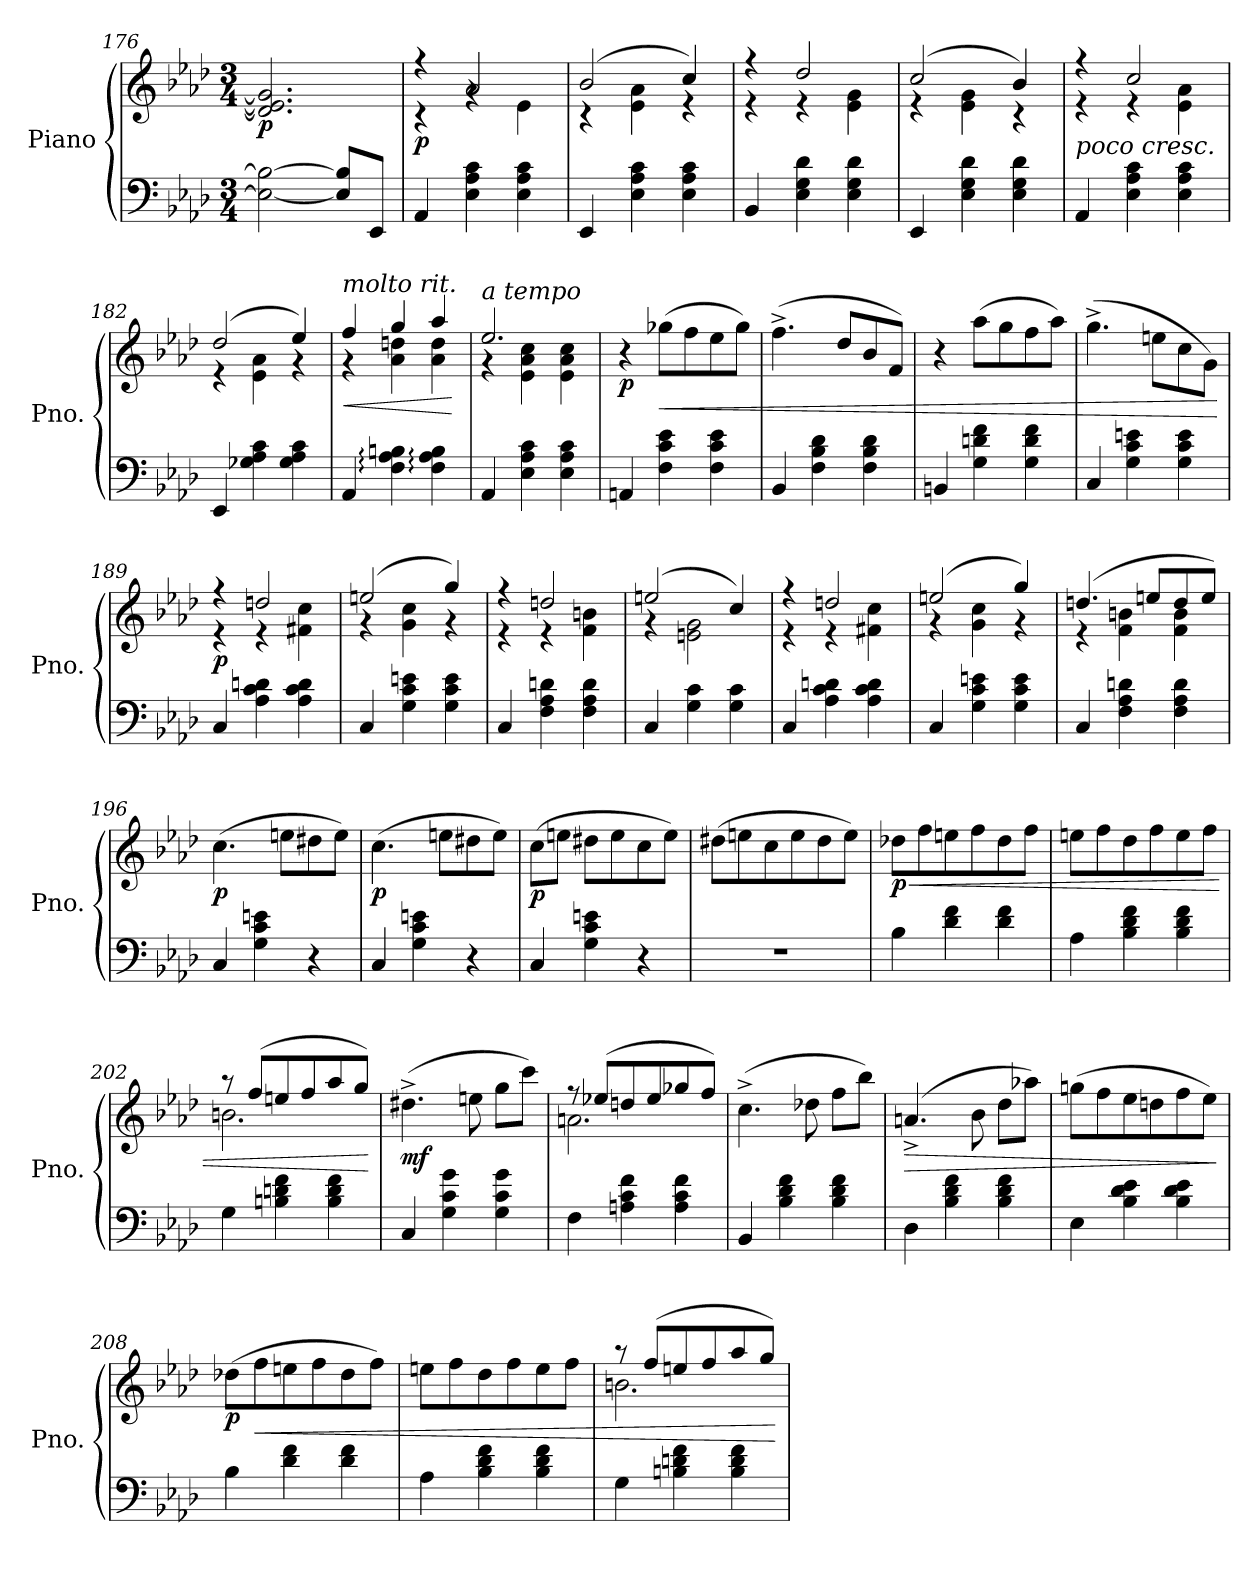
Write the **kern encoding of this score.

**kern	**kern	**dynam
*part1	*part1	*part1
*staff2	*staff1	*staff1/2
*I"Piano	*	*
*I'Pno.	*	*
*clefF4	*clefG2	*
*k[b-e-a-d-]	*k[b-e-a-d-]	*
*M3/4	*M3/4	*
=176	=176	=176
!	!	!LO:DY:b
2E-i\_ 2B-i\_	2.d-i/] 2.e-i/] 2.gi/]	p
8E-i/] 8B-i/]L	.	.
8EE-i/J	.	.
=177	=177	=177
*	*^	*
!	!	!	!LO:DY:b
4AA-/	4r	4r	p
4E-\< 4A-\< 4c\<	2a-/	4rg	.
4E-\ 4A-\ 4c\	.	4e-\	.
=178	=178	=178	=178
4EE-/	(>2b-/	4r	.
4E-\ 4A-\ 4c\	.	4e-\ 4a-\	.
4E-\ 4A-\ 4c\	4cc/)	4r	.
=179	=179	=179	=179
4BB-/	4r	4r	.
4E-\< 4G\< 4d-\<	2dd-/	4r	.
4E-\ 4G\ 4d-\	.	4e-\ 4g\	.
=180	=180	=180	=180
4EE-/	(>2cc/	4r	.
4E-\ 4G\ 4d-\	.	4e-\ 4g\	.
4E-\ 4G\ 4d-\	4b-/)	4r	.
!!LO:LB:g=z	!!
=181	=181	=181	=181
!LO:TX:a:i:t=poco cresc.	!	!	!
4AA-/	4r	4r	.
4E-\< 4A-\< 4c\<	2cc/	4r	.
4E-\ 4A-\ 4c\	.	4e-\ 4a-\	.
=182	=182	=182	=182
4EE-/	(>2dd-/	4r	.
4G-X\< 4A-\< 4c\<	.	4e-\ 4a-\	.
4G-\ 4A-\ 4c\	4ee-/)	4r	.
=183	=183	=183	=183
!	!LO:TX:a:i:t=molto rit.	!	!
!	!	!	!LO:HP:b
4AA-/	4ff/	4r	<
*	*MM158	*	*
4F\:< 4A-\:< 4Bn\:<	4gg/	4a-\: 4ddn\:	.
*	*MM153	*	*
4F\: 4A-\: 4B\:	4aa-/	4a-\: 4dd\:	.
*	*v	*v	*
.	.	[
=184	=184	=184
*	*MM170	*
*	*^	*
!	!LO:TX:a:i:t=a tempo	!	!
4AA-/	2.ee-/	4r	.
4E-\< 4A-\< 4c\<	.	4e-\ 4a-\ 4cc\	.
4E-\ 4A-\ 4c\	.	4e-\ 4a-\ 4cc\	.
=185	=185	=185	=185
!	!	!	!LO:DY:b
*	*v	*v	*
4AAn/	4r	p
!	!	!LO:HP:b
4F\ 4c\ 4e-\	(>8gg-X\L	<
.	8ff\	.
4F\ 4c\ 4e-\	8ee-\	.
.	8gg-\J)	.
=186	=186	=186
4BB-/	(>4.ff^\	.
4F\ 4B-\ 4d-\	.	.
.	8dd-/L	.
4F\ 4B-\ 4d-\	8b-/	.
.	8f/J)	.
!!LO:LB:g=z
=187	=187	=187
4BBn/	4r	.
4G\ 4dn\ 4f\	(>8aa-\L	.
.	8gg\	.
4G\ 4d\ 4f\	8ff\	.
.	8aa-\J)	.
=188	=188	=188
4C/	(>4.gg^\	.
4G\< 4c\< 4en\<	.	.
.	8een\L	.
4G\ 4c\ 4e\	8cc\	.
.	8g\J)	.
.	.	[
=189	=189	=189
*	*^	*
!	!	!	!LO:DY:b
4C/	4r	4r	p
4A-\ 4c\ 4dn\	2ddn/	4r	.
4A-\ 4c\ 4d\	.	4f#X\ 4cc\	.
=190	=190	=190	=190
4C/	(>2een/	4r	.
4G\< 4c\< 4en\<	.	4g\ 4cc\	.
4G\ 4c\ 4e\	4gg/)	4r	.
=191	=191	=191	=191
4C/	4r	4r	.
4F\< 4A-\< 4dn\<	2ddn/	4r	.
4F\ 4A-\ 4d\	.	4f\ 4bn\	.
=192	=192	=192	=192
4C/	(>2een/	4r	.
4G\ 4c\	.	2en\ 2g\	.
4G\ 4c\	4cc/)	.	.
!!LO:PB:g=z	!!
=193	=193	=193	=193
4C/	4r	4r	.
4A-\< 4c\< 4dn\<	2ddn/	4r	.
4A-\ 4c\ 4d\	.	4f#X\ 4cc\	.
=194	=194	=194	=194
4C/	(>2een/	4r	.
4G\< 4c\< 4en\<	.	4g\ 4cc\	.
4G\ 4c\ 4e\	4gg/)	4r	.
=195	=195	=195	=195
4C/	(>4.ddn/	4r	.
4F\< 4A-\< 4dn\<	.	4f\ 4bn\	.
.	8een/L	.	.
4F\ 4A-\ 4d\	8dd/	4f\ 4b\	.
.	8ee/J)	.	.
*	*v	*v	*
=196	=196	=196
!	!	!LO:DY:b
4C/	(>4.cc\	p
4G\< 4c\< 4en\<	.	.
.	8een\L	.
4r	8dd#X\	.
.	8ee\J)	.
=197	=197	=197
!	!	!LO:DY:b
4C/	(>4.cc\	p
4G\ 4c\ 4en\	.	.
.	8een\L	.
4r	8dd#X\	.
.	8ee\J)	.
!!LO:LB:g=z
=198	=198	=198
!	!	!LO:DY:b
4C/	(>8cc\L	p
.	8een\J	.
4G\ 4c\ 4en\	8dd#X\L	.
.	8ee\	.
4r	8cc\	.
.	8ee\J)	.
=199	=199	=199
2.r	(>8dd#X\L	.
.	8een\	.
.	8cc\	.
.	8ee\	.
.	8dd#\	.
.	8ee\J)	.
=200	=200	=200
!	!	!LO:HP:b
!	!	!LO:DY:n=1:b
4B-\	8dd-X\L	< p
.	8ff\	.
4d-\ 4f\	8een\	.
.	8ff\	.
4d-\ 4f\	8dd-\	.
.	8ff\J	.
=201	=201	=201
4A-\	8een\L	.
.	8ff\	.
4B-\ 4d-\ 4f\	8dd-\	.
.	8ff\	.
4B-\ 4d-\ 4f\	8ee\	.
.	8ff\J	.
=202	=202	=202
*	*^	*
4G\	8r	2.bn\	.
.	(>8ff/L	.	.
4Bn\ 4dn\ 4f\	8een/	.	.
.	8ff/	.	.
4B\ 4d\ 4f\	8aa-/	.	.
.	8gg/J)	.	.
*	*v	*v	*
.	.	[
!!LO:LB:g=z
=203	=203	=203
!	!	!LO:DY:b
4C/	(>4.dd#X^\	mf
4G\ 4c\ 4g\	.	.
.	8een\	.
4G\ 4c\ 4g\	8gg\L	.
.	8ccc\J)	.
=204	=204	=204
*	*^	*
4F\	8r	2.an\	.
.	(>8ee-X/L	.	.
4An\ 4c\ 4f\	8ddn/	.	.
.	8ee-/	.	.
4A\ 4c\ 4f\	8gg-X/	.	.
.	8ff/J)	.	.
*	*v	*v	*
=205	=205	=205
4BB-/	(>4.cc^\	.
4B-\ 4d-\ 4f\	.	.
.	8dd-X\	.
4B-\ 4d-\ 4f\	8ff\L	.
.	8bb-\J)	.
=206	=206	=206
!	!	!LO:HP:b
4D-\	(>4.an^/	>
4B-\ 4d-\ 4f\	.	.
.	8b-\	.
4B-\ 4d-\ 4f\	8dd-\L	.
.	8aa-X\J)	.
=207	=207	=207
4E-\	(>8ggn\L	.
.	8ff\	.
4B-\ 4d-\ 4e-\	8ee-\	.
.	8ddn\	.
4B-\ 4d-\ 4e-\	8ff\	.
.	8ee-\J)	.
.	.	]
!!LO:PB:g=z
=208	=208	=208
!	!	!LO:DY:b
4B-\	(>8dd-X\L	p
!	!	!LO:HP:b
.	8ff\	<
4d-\ 4f\	8een\	.
.	8ff\	.
4d-\ 4f\	8dd-\	.
.	8ff\J)	.
=209	=209	=209
4A-\	8een\L	.
.	8ff\	.
4B-\ 4d-\ 4f\	8dd-\	.
.	8ff\	.
4B-\ 4d-\ 4f\	8ee\	.
.	8ff\J	.
=210	=210	=210
*	*^	*
4G\	8r	2.bn\	.
.	(>8ff/L	.	.
4Bn\ 4dn\ 4f\	8een/	.	.
.	8ff/	.	.
4B\ 4d\ 4f\	8aa-/	.	.
.	8gg/J)	.	.
*	*v	*v	*
.	.	[
=	=	=
*-	*-	*-
